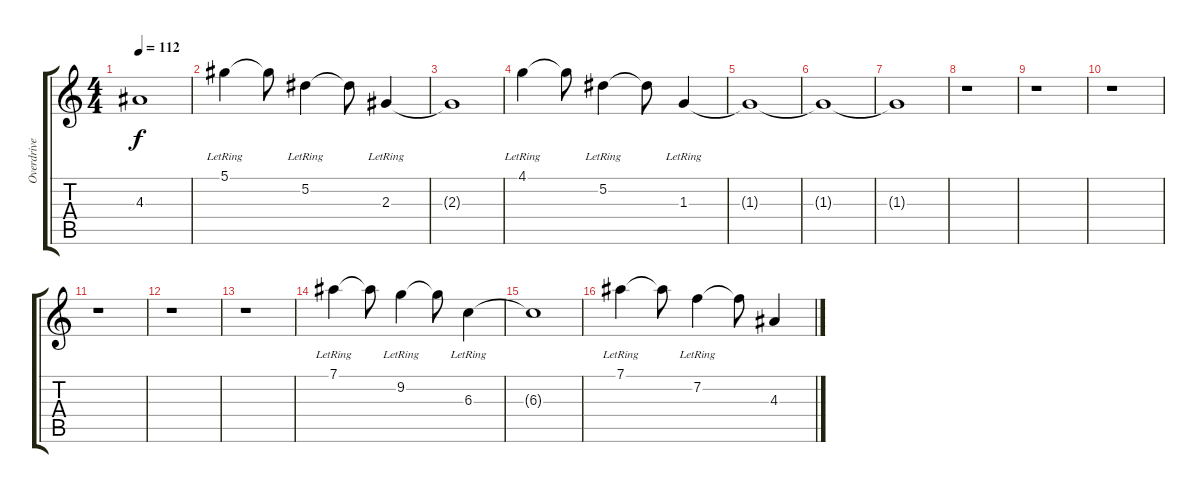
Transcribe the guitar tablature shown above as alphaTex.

\track ("Overdrive Guitar 1" "Overdrive ") {instrument overdrivenguitar}
\staff {score tabs}
\tuning (Eb4 Bb3 Gb3 Db3 Ab2 Eb2) {hide}
\ts (4 4)
\tempo 112
\clef g2
\ks c
4.3{t}.1{dy f} |
5.1{lr}.4 5.1{t}.8 5.2{lr}.4 5.2{t}.8 2.3{lr}.4 |
2.3{t}.1 |
4.1{lr}.4 4.1{t}.8 5.2{lr}.4 5.2{t}.8 1.3{lr}.4 |
1.3{t}.1 |
1.3{t}.1 |
1.3{t}.1 |
r.1 |
r.1 |
r.1 |
r.1 |
r.1 |
r.1 |
7.1{lr}.4 7.1{t}.8 9.2{lr}.4 9.2{t}.8 6.3{lr}.4 |
6.3{t}.1 |
7.1{lr}.4 7.1{t}.8 7.2{lr}.4 7.2{t}.8 4.3.4
